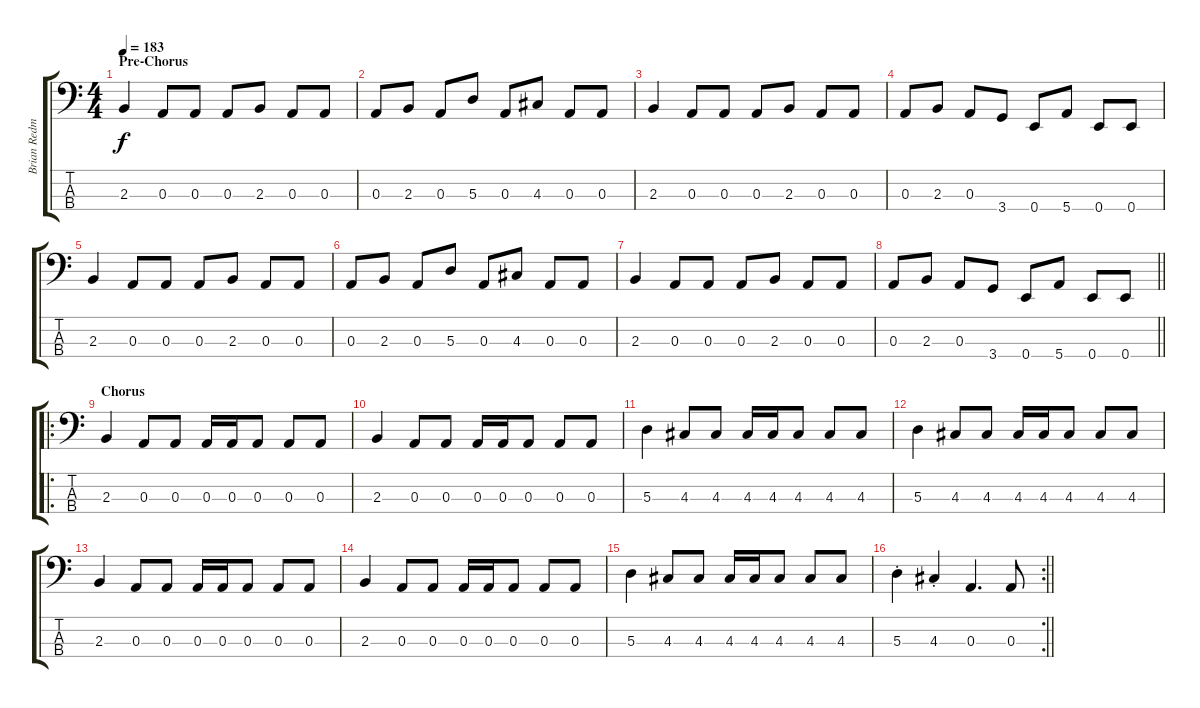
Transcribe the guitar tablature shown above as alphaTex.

\track ("Brian Redman" "Brian Redm") {instrument electricbassfinger}
\staff {score tabs}
\tuning (G2 D2 A1 E1) {hide}
\ts (4 4)
\section ("" "Pre-Chorus")
\tempo 183
\clef f4
\ks c
2.3.4{dy f} 0.3.8 0.3.8 0.3.8 2.3.8 0.3.8 0.3.8 |
0.3.8 2.3.8 0.3.8 5.3.8 0.3.8 4.3.8 0.3.8 0.3.8 |
2.3.4 0.3.8 0.3.8 0.3.8 2.3.8 0.3.8 0.3.8 |
0.3.8 2.3.8 0.3.8 3.4.8 0.4.8 5.4.8 0.4.8 0.4.8 |
2.3.4 0.3.8 0.3.8 0.3.8 2.3.8 0.3.8 0.3.8 |
0.3.8 2.3.8 0.3.8 5.3.8 0.3.8 4.3.8 0.3.8 0.3.8 |
2.3.4 0.3.8 0.3.8 0.3.8 2.3.8 0.3.8 0.3.8 |
\barLineRight lightlight
0.3.8 2.3.8 0.3.8 3.4.8 0.4.8 5.4.8 0.4.8 0.4.8 |
\ro
\section ("" "Chorus")
2.3.4 0.3.8 0.3.8 0.3.16 0.3.16 0.3.8 0.3.8 0.3.8 |
2.3.4 0.3.8 0.3.8 0.3.16 0.3.16 0.3.8 0.3.8 0.3.8 |
5.3.4 4.3.8 4.3.8 4.3.16 4.3.16 4.3.8 4.3.8 4.3.8 |
5.3.4 4.3.8 4.3.8 4.3.16 4.3.16 4.3.8 4.3.8 4.3.8 |
2.3.4 0.3.8 0.3.8 0.3.16 0.3.16 0.3.8 0.3.8 0.3.8 |
2.3.4 0.3.8 0.3.8 0.3.16 0.3.16 0.3.8 0.3.8 0.3.8 |
5.3.4 4.3.8 4.3.8 4.3.16 4.3.16 4.3.8 4.3.8 4.3.8 |
\rc 2
\barLineRight lightlight
5.3{st}.4 4.3{st}.4 0.3.4{d} 0.3.8
